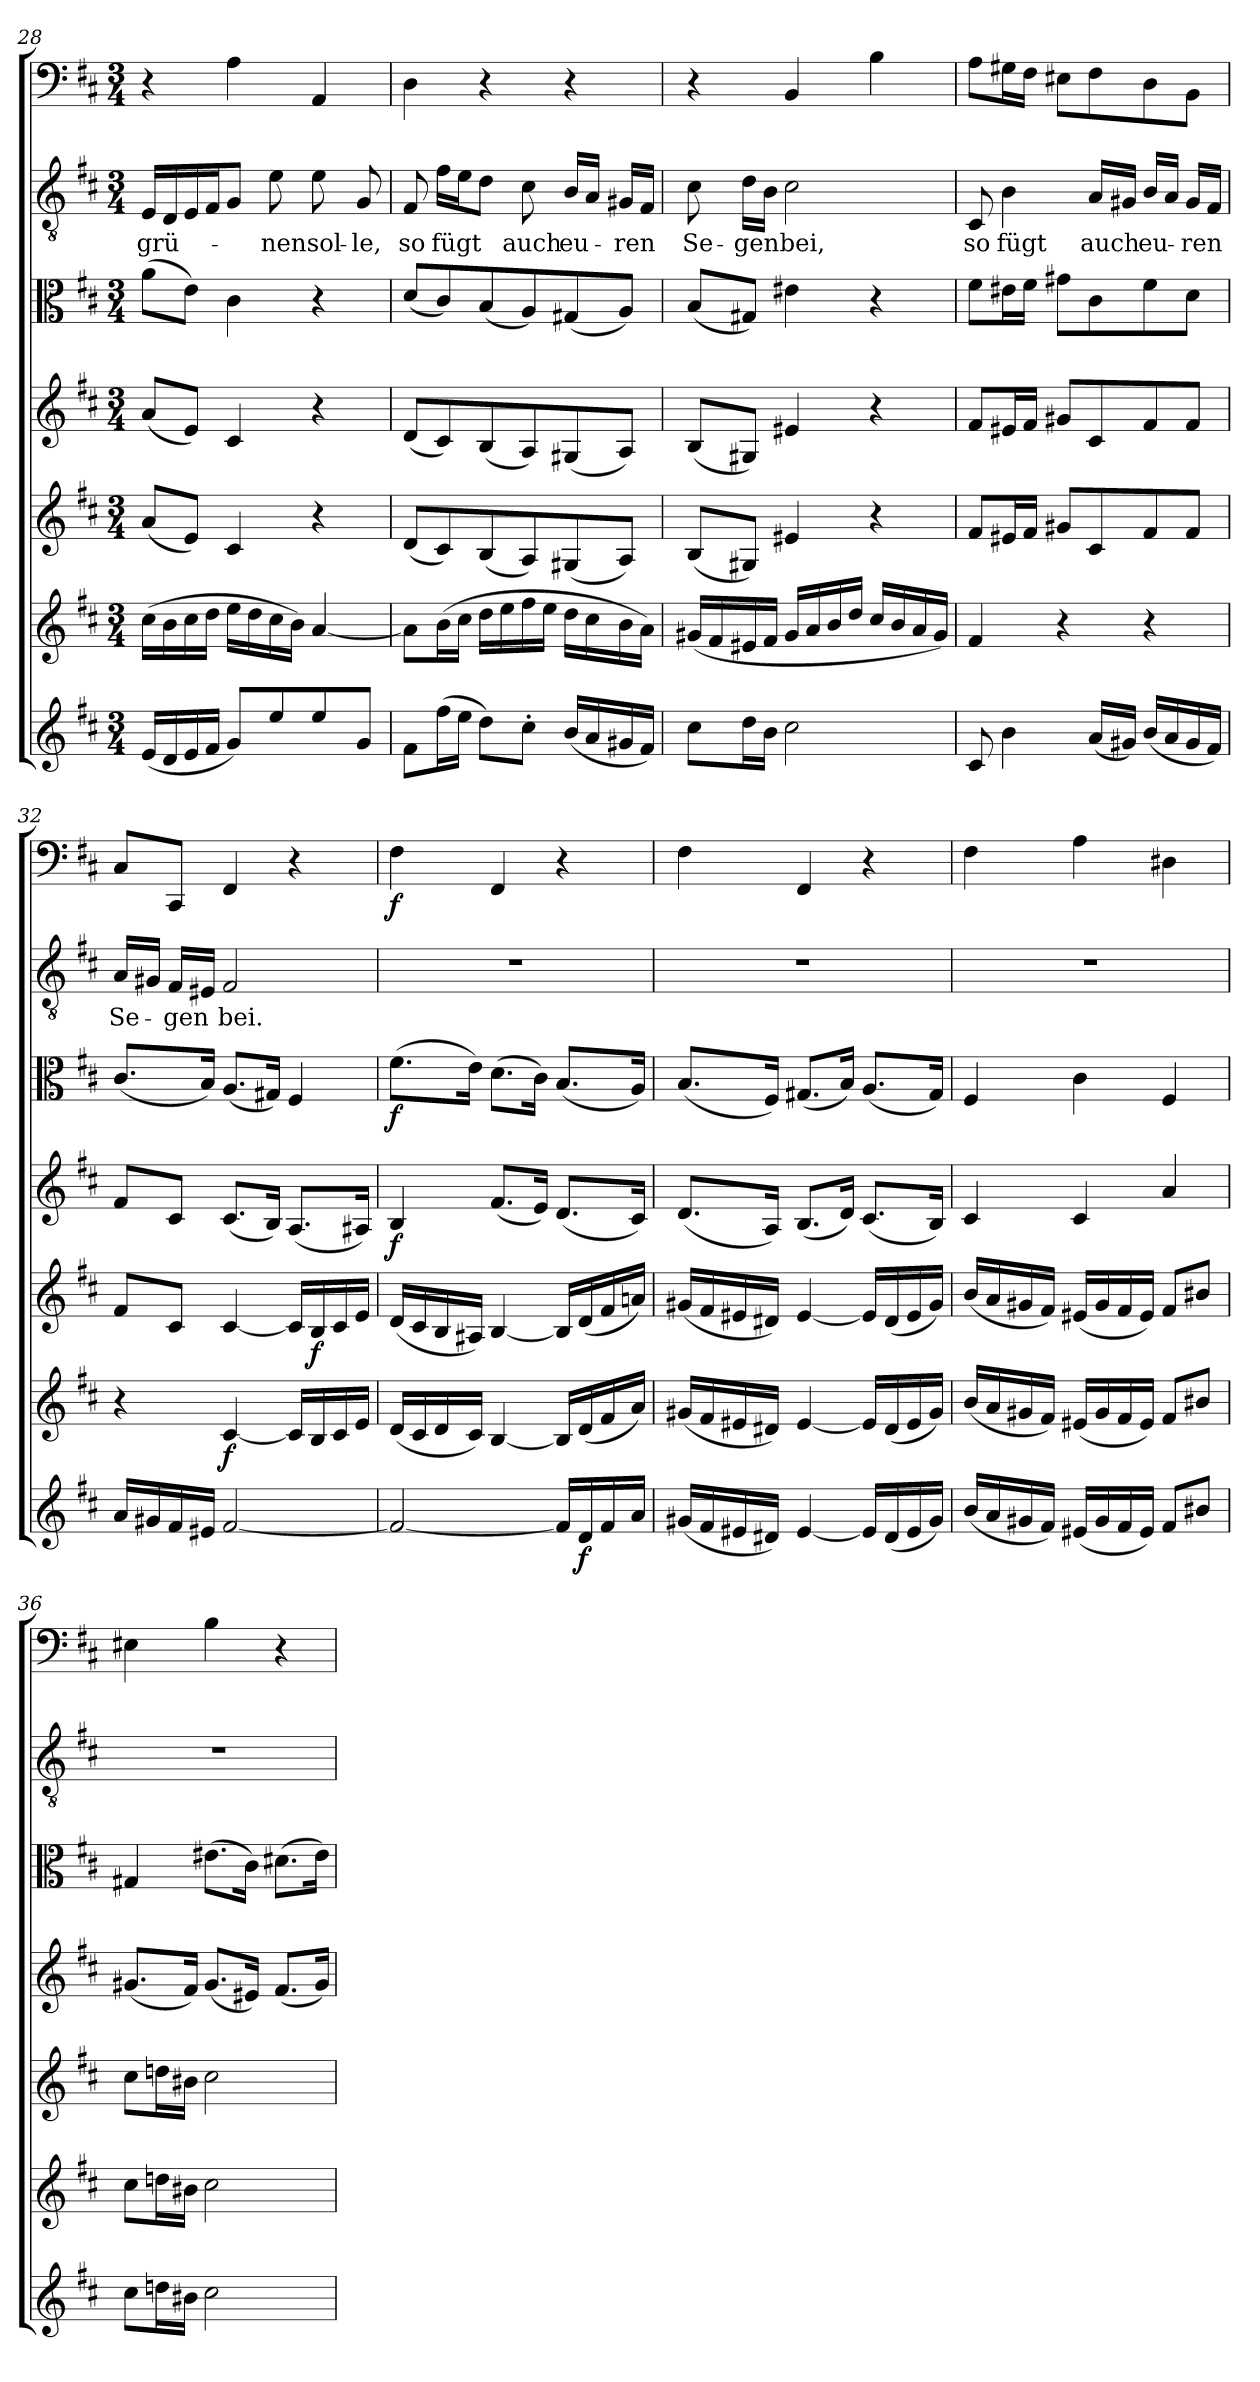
**kern	**dynam	**kern	**dynam	**kern	**dynam	**kern	**dynam	**kern	**dynam	**kern	**text	**kern	**dynam
*part7	*part7	*part6	*part6	*part5	*part5	*part4	*part4	*part3	*part3	*part2	*part2	*part1	*part1
*staff7	*staff7	*staff6	*staff6	*staff5	*staff5	*staff4	*staff4	*staff3	*staff3	*staff2	*staff2	*staff1	*staff1
*clefG2	*	*clefG2	*	*clefG2	*	*clefG2	*	*clefC3	*	*clefGv2	*	*clefF4	*
*k[f#c#]	*	*k[f#c#]	*	*k[f#c#]	*	*k[f#c#]	*	*k[f#c#]	*	*k[f#c#]	*	*k[f#c#]	*
*b:	*	*b:	*	*b:	*	*b:	*	*b:	*	*b:	*	*b:	*
*M3/4	*	*M3/4	*	*M3/4	*	*M3/4	*	*M3/4	*	*M3/4	*	*M3/4	*
=28	=28	=28	=28	=28	=28	=28	=28	=28	=28	=28	=28	=28	=28
(16e/LL	.	(16cc#\LL	.	(8a/L	.	(8a/L	.	(8a\L	.	16E/LL	grü-	4r	.
16d/	.	16b\	.	.	.	.	.	.	.	16D/	.	.	.
16e/	.	16cc#\	.	8e/J)	.	8e/J)	.	8e\J)	.	16E/	.	.	.
16f#/JJ	.	16dd\JJ	.	.	.	.	.	.	.	16F#/J	.	.	.
8g/L)	.	16ee\LL	.	4c#/	.	4c#/	.	4c#\	.	8G/J	.	4A\	.
.	.	16dd\	.	.	.	.	.	.	.	.	.	.	.
8ee/	.	16cc#\	.	.	.	.	.	.	.	8e\	-nen	.	.
.	.	16b\JJ)	.	.	.	.	.	.	.	.	.	.	.
8ee/	.	[4a/	.	4r	.	4r	.	4r	.	8e\	sol-	4AA/	.
8g/J	.	.	.	.	.	.	.	.	.	8G/	-le,	.	.
=29	=29	=29	=29	=29	=29	=29	=29	=29	=29	=29	=29	=29	=29
8f#\L	.	8a\L]	.	(8d/L	.	(8d/L	.	(8d/L	.	8F#/	so	4D\	.
(16ff#\L	.	(16b\L	.	8c#/)	.	8c#/)	.	8c#/)	.	16f#\LL	fügt	.	.
16ee\JJ	.	16cc#\JJ	.	.	.	.	.	.	.	16e\J	.	.	.
8dd\L)	.	16dd\LL	.	(8B/	.	(8B/	.	(8B/	.	8d\J	.	4r	.
.	.	16ee\	.	.	.	.	.	.	.	.	.	.	.
8cc#'\J	.	16ff#\	.	8A/)	.	8A/)	.	8A/)	.	8c#\	auch	.	.
.	.	16ee\JJ	.	.	.	.	.	.	.	.	.	.	.
(16b/LL	.	16dd\LL	.	(8G#X/	.	(8G#X/	.	(8G#X/	.	16B/LL	eu-	4r	.
16a/	.	16cc#\	.	.	.	.	.	.	.	16A/JJ	.	.	.
16g#X/	.	16b\	.	8A/J)	.	8A/J)	.	8A/J)	.	16G#X/LL	-ren	.	.
16f#/JJ)	.	16a\JJ)	.	.	.	.	.	.	.	16F#/JJ	.	.	.
=30	=30	=30	=30	=30	=30	=30	=30	=30	=30	=30	=30	=30	=30
8cc#\L	.	(16g#X/LL	.	(8B/L	.	(8B/L	.	(8B/L	.	8c#\	Se-	4r	.
.	.	16f#/	.	.	.	.	.	.	.	.	.	.	.
16dd\L	.	16e#X/	.	8G#X/J)	.	8G#X/J)	.	8G#X/J)	.	16d\LL	-gen	.	.
16b\JJ	.	16f#/JJ	.	.	.	.	.	.	.	16B\JJ	.	.	.
2cc#\	.	16g#/LL	.	4e#X/	.	4e#X/	.	4e#X\	.	2c#\	bei,	4BB/	.
.	.	16a/	.	.	.	.	.	.	.	.	.	.	.
.	.	16b/	.	.	.	.	.	.	.	.	.	.	.
.	.	16dd/JJ	.	.	.	.	.	.	.	.	.	.	.
.	.	16cc#/LL	.	4r	.	4r	.	4r	.	.	.	4B\	.
.	.	16b/	.	.	.	.	.	.	.	.	.	.	.
.	.	16a/	.	.	.	.	.	.	.	.	.	.	.
.	.	16g#/JJ)	.	.	.	.	.	.	.	.	.	.	.
=31	=31	=31	=31	=31	=31	=31	=31	=31	=31	=31	=31	=31	=31
8c#/	.	4f#/	.	8f#/L	.	8f#/L	.	8f#\L	.	8C#/	so	8A\L	.
4b\	.	.	.	16e#X/L	.	16e#X/L	.	16e#X\L	.	4B\	fügt	16G#X\L	.
.	.	.	.	16f#/JJ	.	16f#/JJ	.	16f#\JJ	.	.	.	16F#\JJ	.
.	.	4r	.	8g#X/L	.	8g#X/L	.	8g#X\L	.	.	.	8E#X\L	.
(16a/LL	.	.	.	8c#/	.	8c#/	.	8c#\	.	16A/LL	auch	8F#\	.
16g#X/JJ)	.	.	.	.	.	.	.	.	.	16G#X/JJ	.	.	.
(16b/LL	.	4r	.	8f#/	.	8f#/	.	8f#\	.	16B/LL	eu-	8D\	.
16a/	.	.	.	.	.	.	.	.	.	16A/JJ	.	.	.
16g#/	.	.	.	8f#/J	.	8f#/J	.	8d\J	.	16G#/LL	-ren	8BB\J	.
16f#/JJ)	.	.	.	.	.	.	.	.	.	16F#/JJ	.	.	.
=32	=32	=32	=32	=32	=32	=32	=32	=32	=32	=32	=32	=32	=32
16a/LL	.	4r	.	8f#/L	.	8f#/L	.	(8.c#/L	.	16A/LL	Se-	8C#/L	.
16g#X/	.	.	.	.	.	.	.	.	.	16G#X/JJ	.	.	.
16f#/	.	.	.	8c#/J	.	8c#/J	.	.	.	16F#/LL	-gen	8CC#/J	.
16e#X/JJ	.	.	.	.	.	.	.	16B/Jk)	.	16E#X/JJ	.	.	.
[2f#/	.	[4c#/	f	[4c#/	.	(8.c#/L	.	(8.A/L	.	2F#/	bei.	4FF#/	.
.	.	.	.	.	.	16B/Jk)	.	16G#X/Jk)	.	.	.	.	.
.	.	16c#/LL]	.	16c#/LL]	.	(8.A/L	.	4F#/	.	.	.	4r	.
.	.	16B/	.	16B/	f	.	.	.	.	.	.	.	.
.	.	16c#/	.	16c#/	.	.	.	.	.	.	.	.	.
.	.	16e/JJ	.	16e/JJ	.	16A#X/Jk)	.	.	.	.	.	.	.
=33	=33	=33	=33	=33	=33	=33	=33	=33	=33	=33	=33	=33	=33
2f#/_	.	(16d/LL	.	(16d/LL	.	4B/	f	(8.f#\L	f	2.r	.	4F#\	f
.	.	16c#/	.	16c#/	.	.	.	.	.	.	.	.	.
.	.	16d/	.	16B/	.	.	.	.	.	.	.	.	.
.	.	16c#/JJ)	.	16A#X/JJ)	.	.	.	16e\Jk)	.	.	.	.	.
.	.	[4B/	.	[4B/	.	(8.f#/L	.	(8.d\L	.	.	.	4FF#/	.
.	.	.	.	.	.	16e/Jk)	.	16c#\Jk)	.	.	.	.	.
16f#/LL]	.	16B/LL]	.	16B/LL]	.	(8.d/L	.	(8.B/L	.	.	.	4r	.
16d/	f	(16d/	.	(16d/	.	.	.	.	.	.	.	.	.
16f#/	.	16f#/	.	16f#/	.	.	.	.	.	.	.	.	.
16a/JJ	.	16a/JJ)	.	16an/JJ)	.	16c#/Jk)	.	16A/Jk)	.	.	.	.	.
=34	=34	=34	=34	=34	=34	=34	=34	=34	=34	=34	=34	=34	=34
(16g#X/LL	.	(16g#X/LL	.	(16g#X/LL	.	(8.d/L	.	(8.B/L	.	2.r	.	4F#\	.
16f#/	.	16f#/	.	16f#/	.	.	.	.	.	.	.	.	.
16e#X/	.	16e#X/	.	16e#X/	.	.	.	.	.	.	.	.	.
16d#X/JJ)	.	16d#X/JJ)	.	16d#X/JJ)	.	16A/Jk)	.	16F#/Jk)	.	.	.	.	.
[4e#/	.	[4e#/	.	[4e#/	.	(8.B/L	.	(8.G#X/L	.	.	.	4FF#/	.
.	.	.	.	.	.	16d/Jk)	.	16B/Jk)	.	.	.	.	.
16e#/LL]	.	16e#/LL]	.	16e#/LL]	.	(8.c#/L	.	(8.A/L	.	.	.	4r	.
(16d#/	.	(16d#/	.	(16d#/	.	.	.	.	.	.	.	.	.
16e#/	.	16e#/	.	16e#/	.	.	.	.	.	.	.	.	.
16g#/JJ)	.	16g#/JJ)	.	16g#/JJ)	.	16B/Jk)	.	16G#/Jk)	.	.	.	.	.
=35	=35	=35	=35	=35	=35	=35	=35	=35	=35	=35	=35	=35	=35
(16b/LL	.	(16b/LL	.	(16b/LL	.	4c#/	.	4F#/	.	2.r	.	4F#\	.
16a/	.	16a/	.	16a/	.	.	.	.	.	.	.	.	.
16g#X/	.	16g#X/	.	16g#X/	.	.	.	.	.	.	.	.	.
16f#/JJ)	.	16f#/JJ)	.	16f#/JJ)	.	.	.	.	.	.	.	.	.
(16e#X/LL	.	(16e#X/LL	.	(16e#X/LL	.	4c#/	.	4c#\	.	.	.	4A\	.
16g#/	.	16g#/	.	16g#/	.	.	.	.	.	.	.	.	.
16f#/	.	16f#/	.	16f#/	.	.	.	.	.	.	.	.	.
16e#/JJ)	.	16e#/JJ)	.	16e#/JJ)	.	.	.	.	.	.	.	.	.
8f#/L	.	8f#/L	.	8f#/L	.	4a/	.	4F#/	.	.	.	4D#X\	.
8b#X/J	.	8b#X/J	.	8b#X/J	.	.	.	.	.	.	.	.	.
=36	=36	=36	=36	=36	=36	=36	=36	=36	=36	=36	=36	=36	=36
8cc#\L	.	8cc#\L	.	8cc#\L	.	(8.g#X/L	.	4G#X/	.	2.r	.	4E#X\	.
16ddn\L	.	16ddn\L	.	16ddn\L	.	.	.	.	.	.	.	.	.
16b#X\JJ	.	16b#X\JJ	.	16b#X\JJ	.	16f#/Jk)	.	.	.	.	.	.	.
2cc#\	.	2cc#\	.	2cc#\	.	(8.g#/L	.	(8.e#X\L	.	.	.	4B\	.
.	.	.	.	.	.	16e#X/Jk)	.	16c#\Jk)	.	.	.	.	.
.	.	.	.	.	.	(8.f#/L	.	(8.d#X\L	.	.	.	4r	.
.	.	.	.	.	.	16g#/Jk)	.	16e#\Jk)	.	.	.	.	.
=	=	=	=	=	=	=	=	=	=	=	=	=	=
*-	*-	*-	*-	*-	*-	*-	*-	*-	*-	*-	*-	*-	*-
